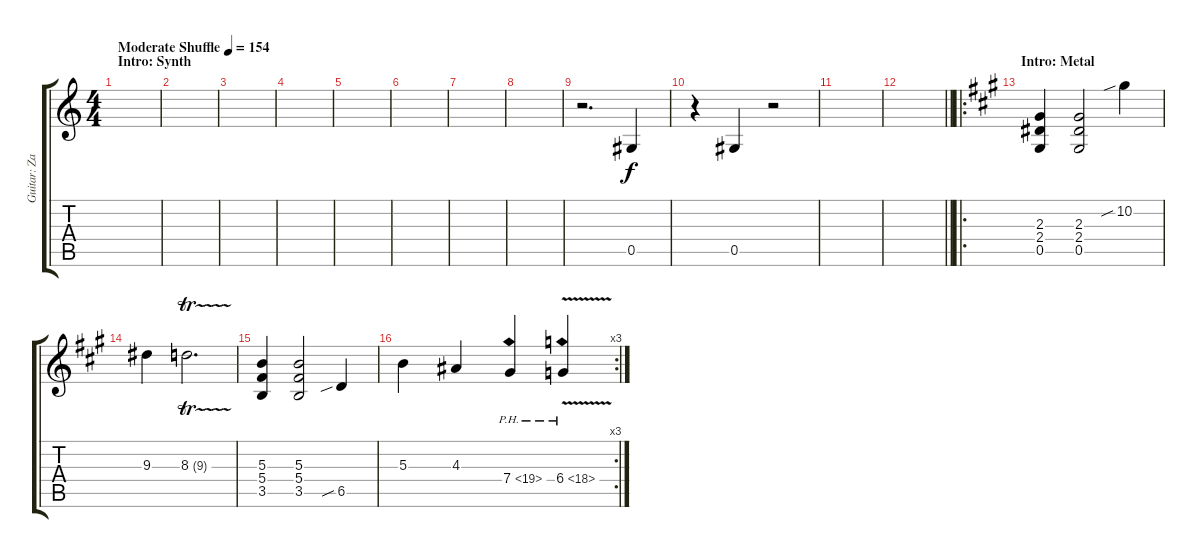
\track ("Guitar: Zakk" "Guitar: Za") {instrument overdrivenguitar}
\staff {score tabs}
\tuning (Eb4 Bb3 Gb3 Db3 Ab2 Eb2) {hide}
\ts (4 4)
\section ("" "Intro: Synth")
\tempo (154 "Moderate Shuffle")
\clef g2
\ks c
|
|
|
|
|
|
|
|
r.2{d} 0.5.4{instrument brasssection} |
r.4 0.5.4 r.2 |
|
\barLineRight lightlight
|
\ro
\section ("" "Intro: Metal")
\ks a
(2.3 2.4 0.5).4{volume 13 balance 11 instrument overdrivenguitar} (2.3 2.4 0.5).2 10.2{sib}.4 |
9.3.4 8.3{tr (9 16)}.2{d} |
(5.3 5.4 3.5).4 (5.3 5.4 3.5).2 6.5{sib}.4 |
\rc 3
5.3.4 4.3.4 7.4{ph 12}.4 6.4{ph 12 v}.4
